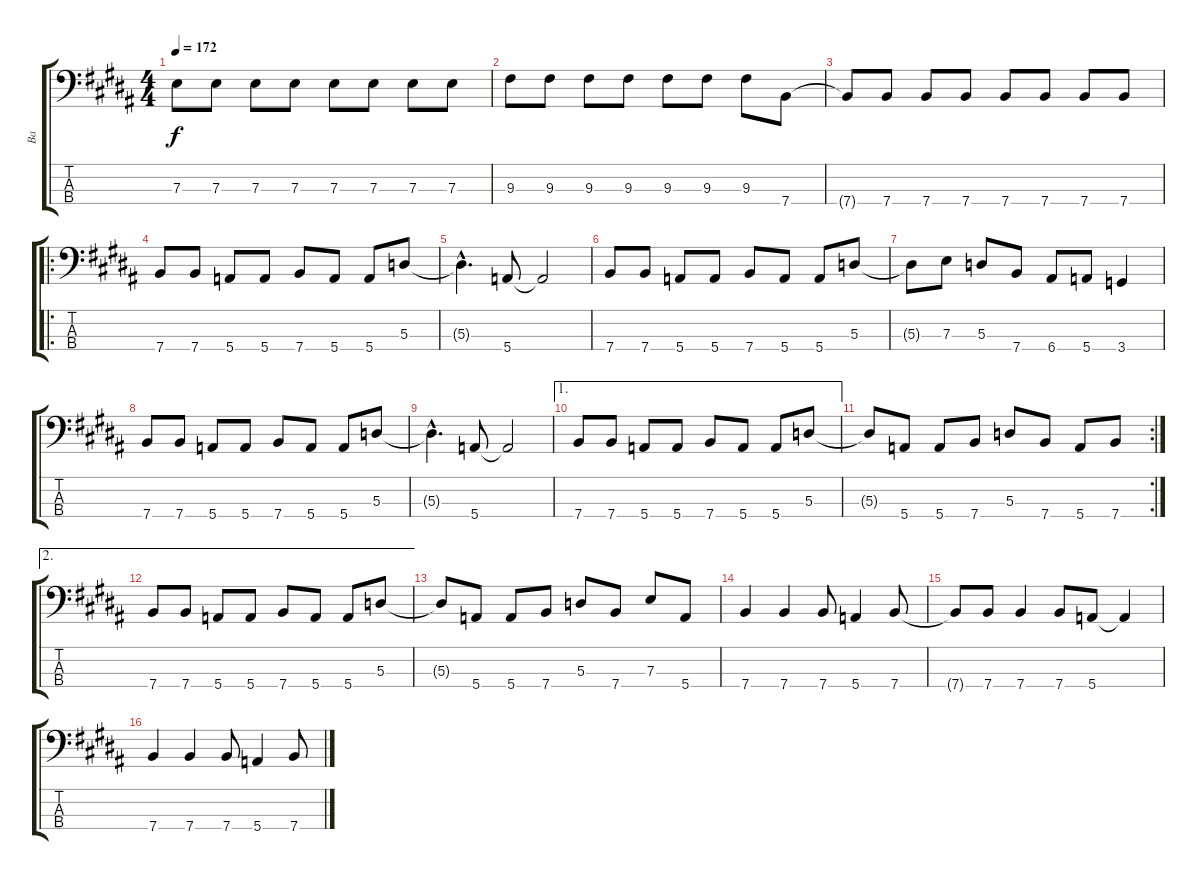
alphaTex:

\track ("Ba" "Ba") {instrument electricbassfinger}
\staff {score tabs}
\tuning (G2 D2 A1 E1) {hide}
\ts (4 4)
\tempo 172
\clef f4
\ks b
7.3{t}.8{dy f} 7.3.8 7.3.8 7.3.8 7.3.8 7.3.8 7.3.8 7.3.8 |
9.3.8 9.3.8 9.3.8 9.3.8 9.3.8 9.3.8 9.3.8 7.4.8 |
7.4{t}.8 7.4.8 7.4.8 7.4.8 7.4.8 7.4.8 7.4.8 7.4.8 |
\ro
7.4.8 7.4.8 5.4.8 5.4.8 7.4.8 5.4.8 5.4.8 5.3.8 |
5.3{hac t}.4{d} 5.4.8 5.4{t}.2 |
7.4.8 7.4.8 5.4.8 5.4.8 7.4.8 5.4.8 5.4.8 5.3.8 |
5.3{t}.8 7.3.8 5.3.8 7.4.8 6.4.8 5.4.8 3.4.4 |
7.4.8 7.4.8 5.4.8 5.4.8 7.4.8 5.4.8 5.4.8 5.3.8 |
5.3{hac t}.4{d} 5.4.8 5.4{t}.2 |
\ae 1
7.4.8 7.4.8 5.4.8 5.4.8 7.4.8 5.4.8 5.4.8 5.3.8 |
\rc 2
5.3{t}.8 5.4.8 5.4.8 7.4.8 5.3.8 7.4.8 5.4.8 7.4.8 |
\ae 2
7.4.8 7.4.8 5.4.8 5.4.8 7.4.8 5.4.8 5.4.8 5.3.8 |
5.3{t}.8 5.4.8 5.4.8 7.4.8 5.3.8 7.4.8 7.3.8 5.4.8 |
7.4.4 7.4.4 7.4.8 5.4.4 7.4.8 |
7.4{t}.8 7.4.8 7.4.4 7.4.8 5.4.8 5.4{t}.4 |
7.4.4 7.4.4 7.4.8 5.4.4 7.4.8
